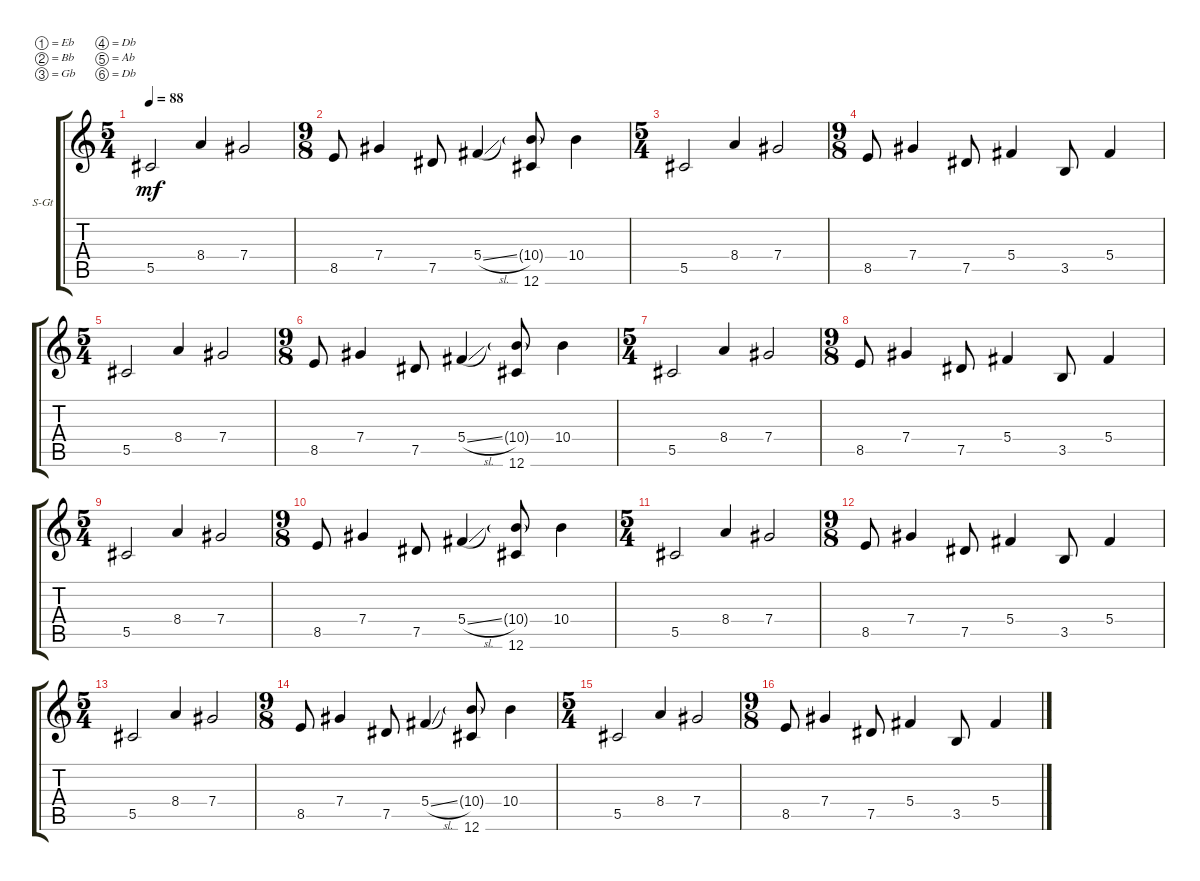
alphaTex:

\defaultSystemsLayout 4
\bracketExtendMode groupsimilarinstruments
\firstSystemTrackNameOrientation horizontal
\otherSystemsTrackNameOrientation horizontal
\track ("Steel Guitar" "S-Gt") {instrument acousticguitarsteel}
\staff {score tabs}
\tuning (Eb4 Bb3 Gb3 Db3 Ab2 Db2)
\ts (5 4)
\tempo 88
\clef g2
\ks c
5.5.2{dy mf instrument acousticguitarsteel} 8.4.4 7.4.2 |
\ts (9 8)
8.5.8 7.4.4 7.5.8 5.4{sl}.4 (10.4{g} 12.6).8 10.4.4 |
\ts (5 4)
5.5.2 8.4.4 7.4.2 |
\ts (9 8)
8.5.8 7.4.4 7.5.8 5.4.4 3.5.8 5.4.4 |
\ts (5 4)
5.5.2 8.4.4 7.4.2 |
\ts (9 8)
8.5.8 7.4.4 7.5.8 5.4{sl}.4 (10.4{g} 12.6).8 10.4.4 |
\ts (5 4)
5.5.2 8.4.4 7.4.2 |
\ts (9 8)
8.5.8 7.4.4 7.5.8 5.4.4 3.5.8 5.4.4 |
\ts (5 4)
5.5.2 8.4.4 7.4.2 |
\ts (9 8)
8.5.8 7.4.4 7.5.8 5.4{sl}.4 (10.4{g} 12.6).8 10.4.4 |
\ts (5 4)
5.5.2 8.4.4 7.4.2 |
\ts (9 8)
8.5.8 7.4.4 7.5.8 5.4.4 3.5.8 5.4.4 |
\ts (5 4)
5.5.2 8.4.4 7.4.2 |
\ts (9 8)
8.5.8 7.4.4 7.5.8 5.4{sl}.4 (10.4{g} 12.6).8 10.4.4 |
\ts (5 4)
5.5.2 8.4.4 7.4.2 |
\ts (9 8)
8.5.8 7.4.4 7.5.8 5.4.4 3.5.8 5.4.4
